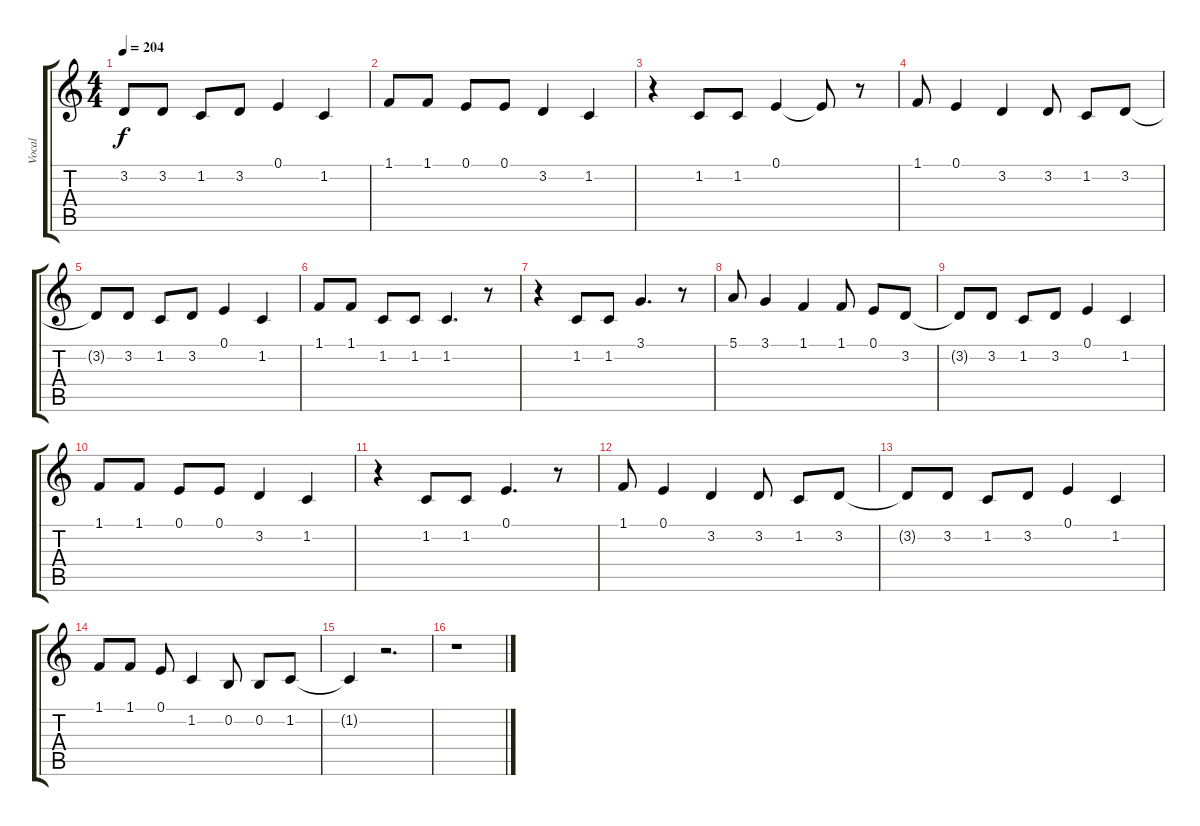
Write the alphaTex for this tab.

\track ("Vocal" "Vocal") {instrument lead1square}
\staff {score tabs}
\tuning (E4 B3 G3 D3 A2 E2) {hide}
\ts (4 4)
\tempo 204
\clef g2
\ks c
3.2{t}.8{dy f} 3.2.8 1.2.8 3.2.8 0.1.4 1.2.4 |
1.1.8 1.1.8 0.1.8 0.1.8 3.2.4 1.2.4 |
r.4 1.2.8 1.2.8 0.1.4 0.1{t}.8 r.8 |
1.1.8 0.1.4 3.2.4 3.2.8 1.2.8 3.2.8 |
3.2{t}.8 3.2.8 1.2.8 3.2.8 0.1.4 1.2.4 |
1.1.8 1.1.8 1.2.8 1.2.8 1.2.4{d} r.8 |
r.4 1.2.8 1.2.8 3.1.4{d} r.8 |
5.1.8 3.1.4 1.1.4 1.1.8 0.1.8 3.2.8 |
3.2{t}.8 3.2.8 1.2.8 3.2.8 0.1.4 1.2.4 |
1.1.8 1.1.8 0.1.8 0.1.8 3.2.4 1.2.4 |
r.4 1.2.8 1.2.8 0.1.4{d} r.8 |
1.1.8 0.1.4 3.2.4 3.2.8 1.2.8 3.2.8 |
3.2{t}.8 3.2.8 1.2.8 3.2.8 0.1.4 1.2.4 |
1.1.8 1.1.8 0.1.8 1.2.4 0.2.8 0.2.8 1.2.8 |
1.2{t}.4 r.2{d} |
r.1
